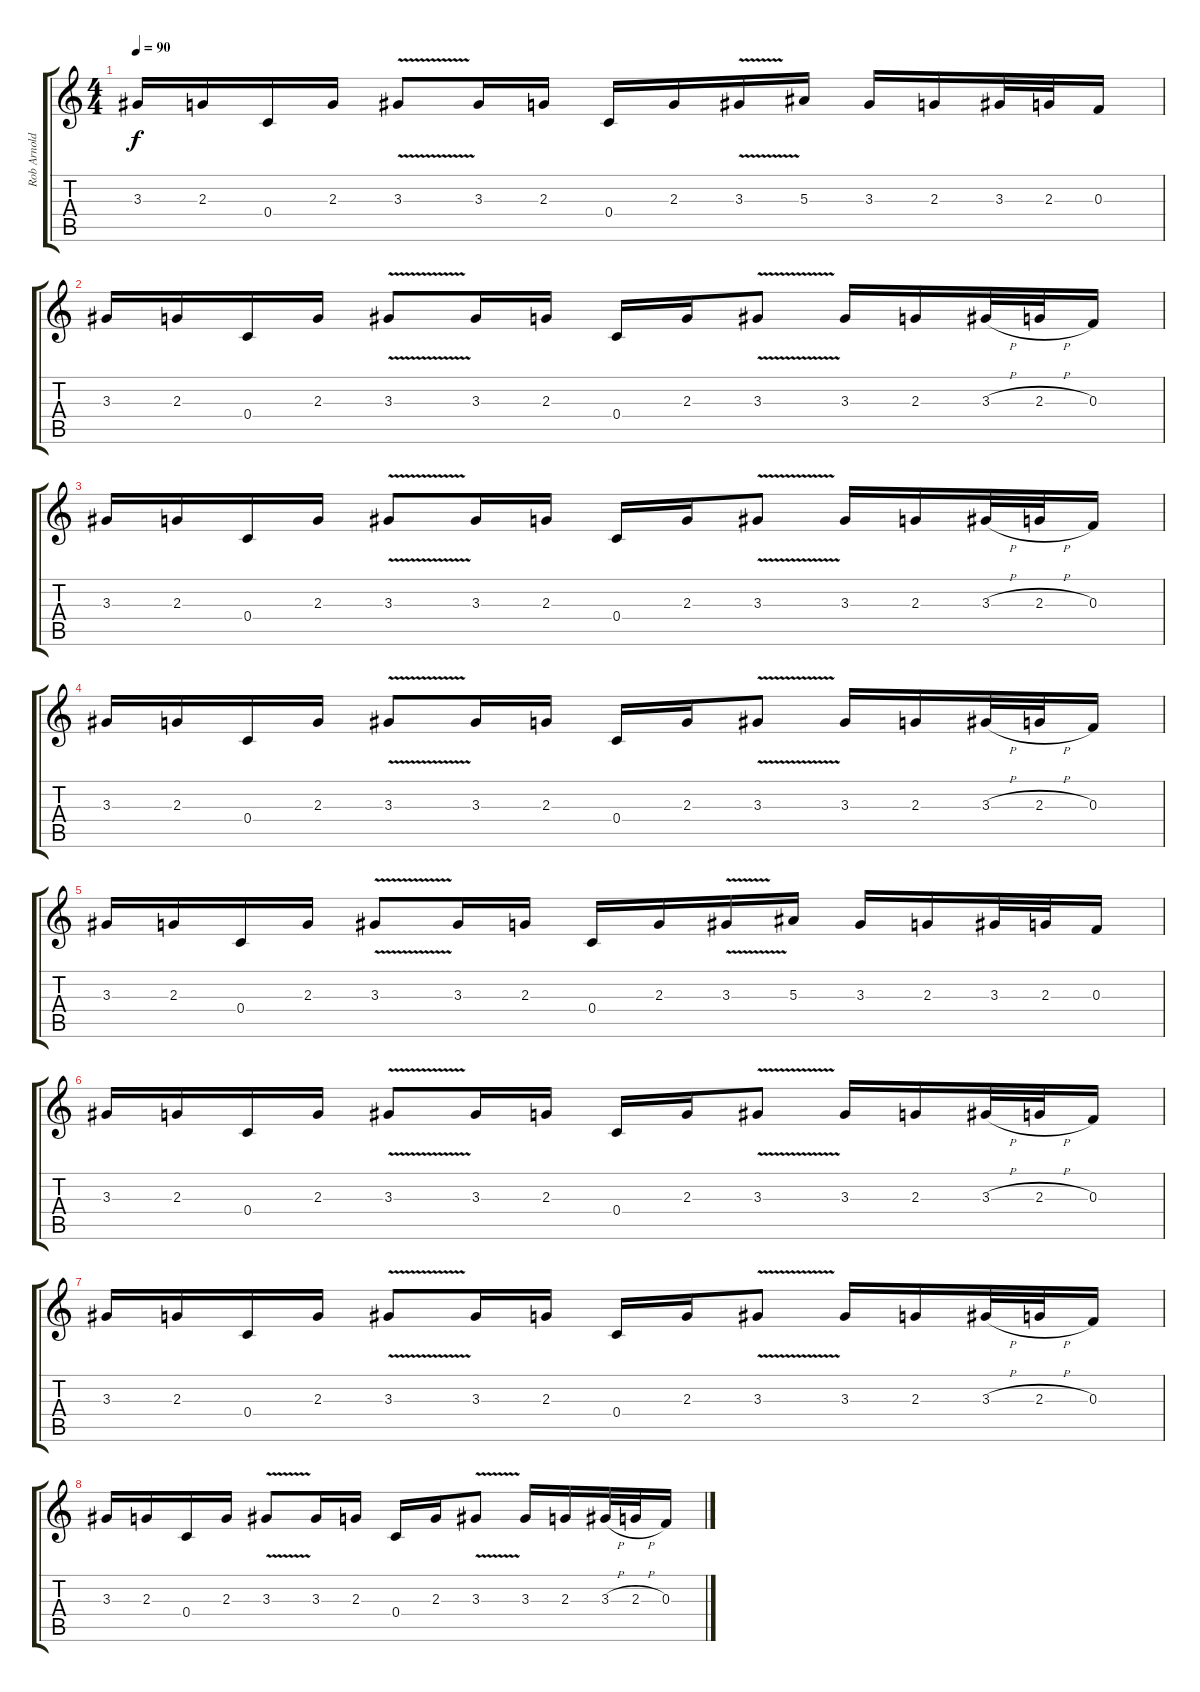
\track ("Rob Arnold (lead)" "Rob Arnold") {instrument overdrivenguitar}
\staff {score tabs}
\tuning (D4 A3 F3 C3 G2 C2) {hide}
\ts (4 4)
\tempo 90
\clef g2
\ks c
3.3.16{dy f} 2.3.16 0.4.16 2.3.16 3.3{v}.8 3.3.16 2.3.16 0.4.16 2.3.16 3.3{v}.16 5.3.16 3.3.16 2.3.16 3.3.32 2.3.32 0.3.16 |
3.3.16 2.3.16 0.4.16 2.3.16 3.3{v}.8 3.3.16 2.3.16 0.4.16 2.3.16 3.3{v}.8 3.3.16 2.3.16 3.3{h}.32 2.3{h}.32 0.3.16 |
3.3.16 2.3.16 0.4.16 2.3.16 3.3{v}.8 3.3.16 2.3.16 0.4.16 2.3.16 3.3{v}.8 3.3.16 2.3.16 3.3{h}.32 2.3{h}.32 0.3.16 |
3.3.16 2.3.16 0.4.16 2.3.16 3.3{v}.8 3.3.16 2.3.16 0.4.16 2.3.16 3.3{v}.8 3.3.16 2.3.16 3.3{h}.32 2.3{h}.32 0.3.16 |
3.3.16 2.3.16 0.4.16 2.3.16 3.3{v}.8 3.3.16 2.3.16 0.4.16 2.3.16 3.3{v}.16 5.3.16 3.3.16 2.3.16 3.3.32 2.3.32 0.3.16 |
3.3.16 2.3.16 0.4.16 2.3.16 3.3{v}.8 3.3.16 2.3.16 0.4.16 2.3.16 3.3{v}.8 3.3.16 2.3.16 3.3{h}.32 2.3{h}.32 0.3.16 |
3.3.16 2.3.16 0.4.16 2.3.16 3.3{v}.8 3.3.16 2.3.16 0.4.16 2.3.16 3.3{v}.8 3.3.16 2.3.16 3.3{h}.32 2.3{h}.32 0.3.16 |
3.3.16 2.3.16 0.4.16 2.3.16 3.3{v}.8 3.3.16 2.3.16 0.4.16 2.3.16 3.3{v}.8 3.3.16 2.3.16 3.3{h}.32 2.3{h}.32 0.3.16
